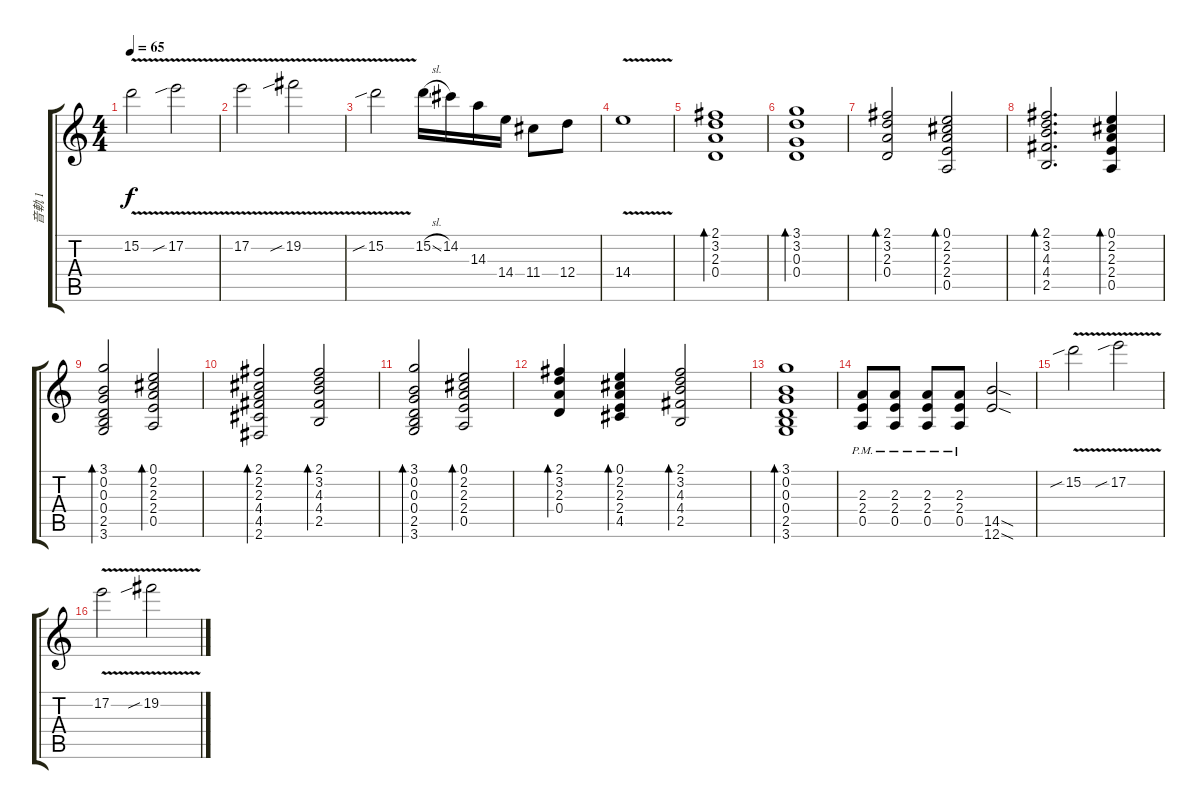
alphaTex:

\track ("音軌 1" "音軌 1") {instrument overdrivenguitar}
\staff {score tabs}
\tuning (E4 B3 G3 D3 A2 E2) {hide}
\ts (4 4)
\tempo 65
\clef g2
\ks c
15.2{v}.2{dy f} 17.2{v sib}.2 |
17.2{v}.2 19.2{v sib}.2 |
15.2{v sib}.2 15.2{sl}.16 14.2.16 14.3.16 14.4.16 11.4.8 12.4.8 |
14.4{v}.1 |
(2.1 3.2 2.3 0.4).1{bd 120 volume 9} |
(3.1 3.2 0.3 0.4).1{bd 120} |
(2.1 3.2 2.3 0.4).2{bd 120} (0.1 2.2 2.3 2.4 0.5).2{bd 120} |
(2.1 3.2 4.3 4.4 2.5).2{d bd 120} (0.1 2.2 2.3 2.4 0.5).4{bd 120} |
(3.1 0.2 0.3 0.4 2.5 3.6).2{bd 120} (0.1 2.2 2.3 2.4 0.5).2{bd 120} |
(2.1 2.2 2.3 4.4 4.5 2.6).2{bd 60} (2.1 3.2 4.3 4.4 2.5).2{bd 60} |
(3.1 0.2 0.3 0.4 2.5 3.6).2{bd 60} (0.1 2.2 2.3 2.4 0.5).2{bd 60} |
(2.1 3.2 2.3 0.4).4{bd 60} (0.1 2.2 2.3 2.4 4.5).4{bd 60} (2.1 3.2 4.3 4.4 2.5).2{bd 60} |
(3.1 0.2 0.3 0.4 2.5 3.6).1{bd 60} |
(2.3{pm} 2.4{pm} 0.5{pm}).8 (2.3{pm} 2.4{pm} 0.5{pm}).8 (2.3{pm} 2.4{pm} 0.5{pm}).8 (2.3{pm} 2.4{pm} 0.5{pm}).8 (14.5{sod} 12.6{sod}).2 |
15.2{v sib}.2{volume 12} 17.2{v sib}.2 |
17.2{v}.2 19.2{v sib}.2
